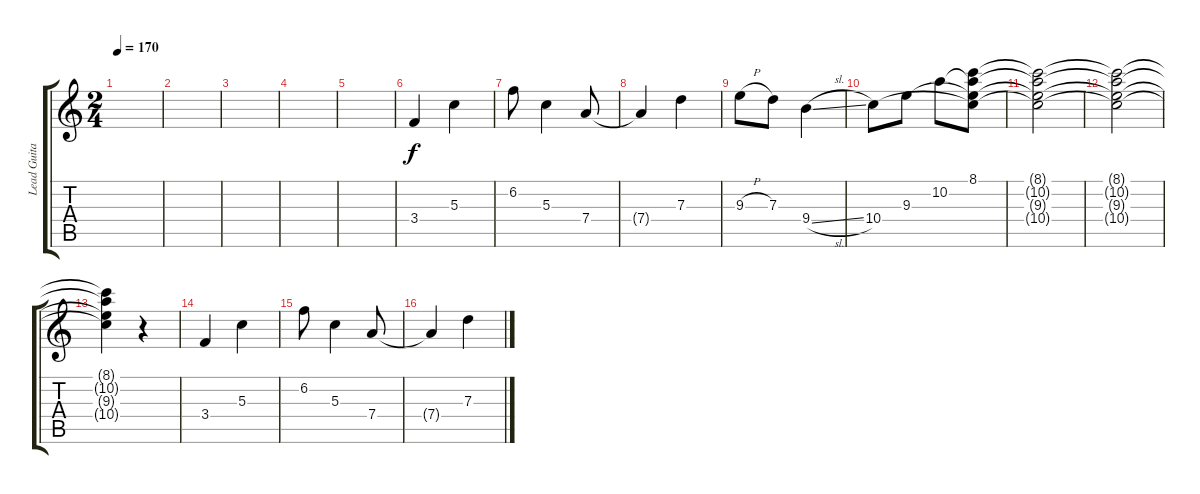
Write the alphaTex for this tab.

\track ("Lead Guitar" "Lead Guita") {instrument overdrivenguitar}
\staff {score tabs}
\tuning (E4 B3 G3 D3 A2 E2) {hide}
\ts (2 4)
\tempo 170
\clef g2
\ks c
|
|
|
|
|
3.4.4 5.3.4 |
6.2.8 5.3.4 7.4.8 |
7.4{t}.4 7.3.4 |
9.3{h}.8 7.3.8 9.4{sl}.4 |
10.4.8 9.3.8 10.2.8 (8.1 10.2{t} 9.3{t} 10.4{t}).8 |
(8.1{t} 10.2{t} 9.3{t} 10.4{t}).2 |
(8.1{t} 10.2{t} 9.3{t} 10.4{t}).2 |
(8.1{t} 10.2{t} 9.3{t} 10.4{t}).4 r.4 |
3.4.4 5.3.4 |
6.2.8 5.3.4 7.4.8 |
7.4{t}.4 7.3.4
